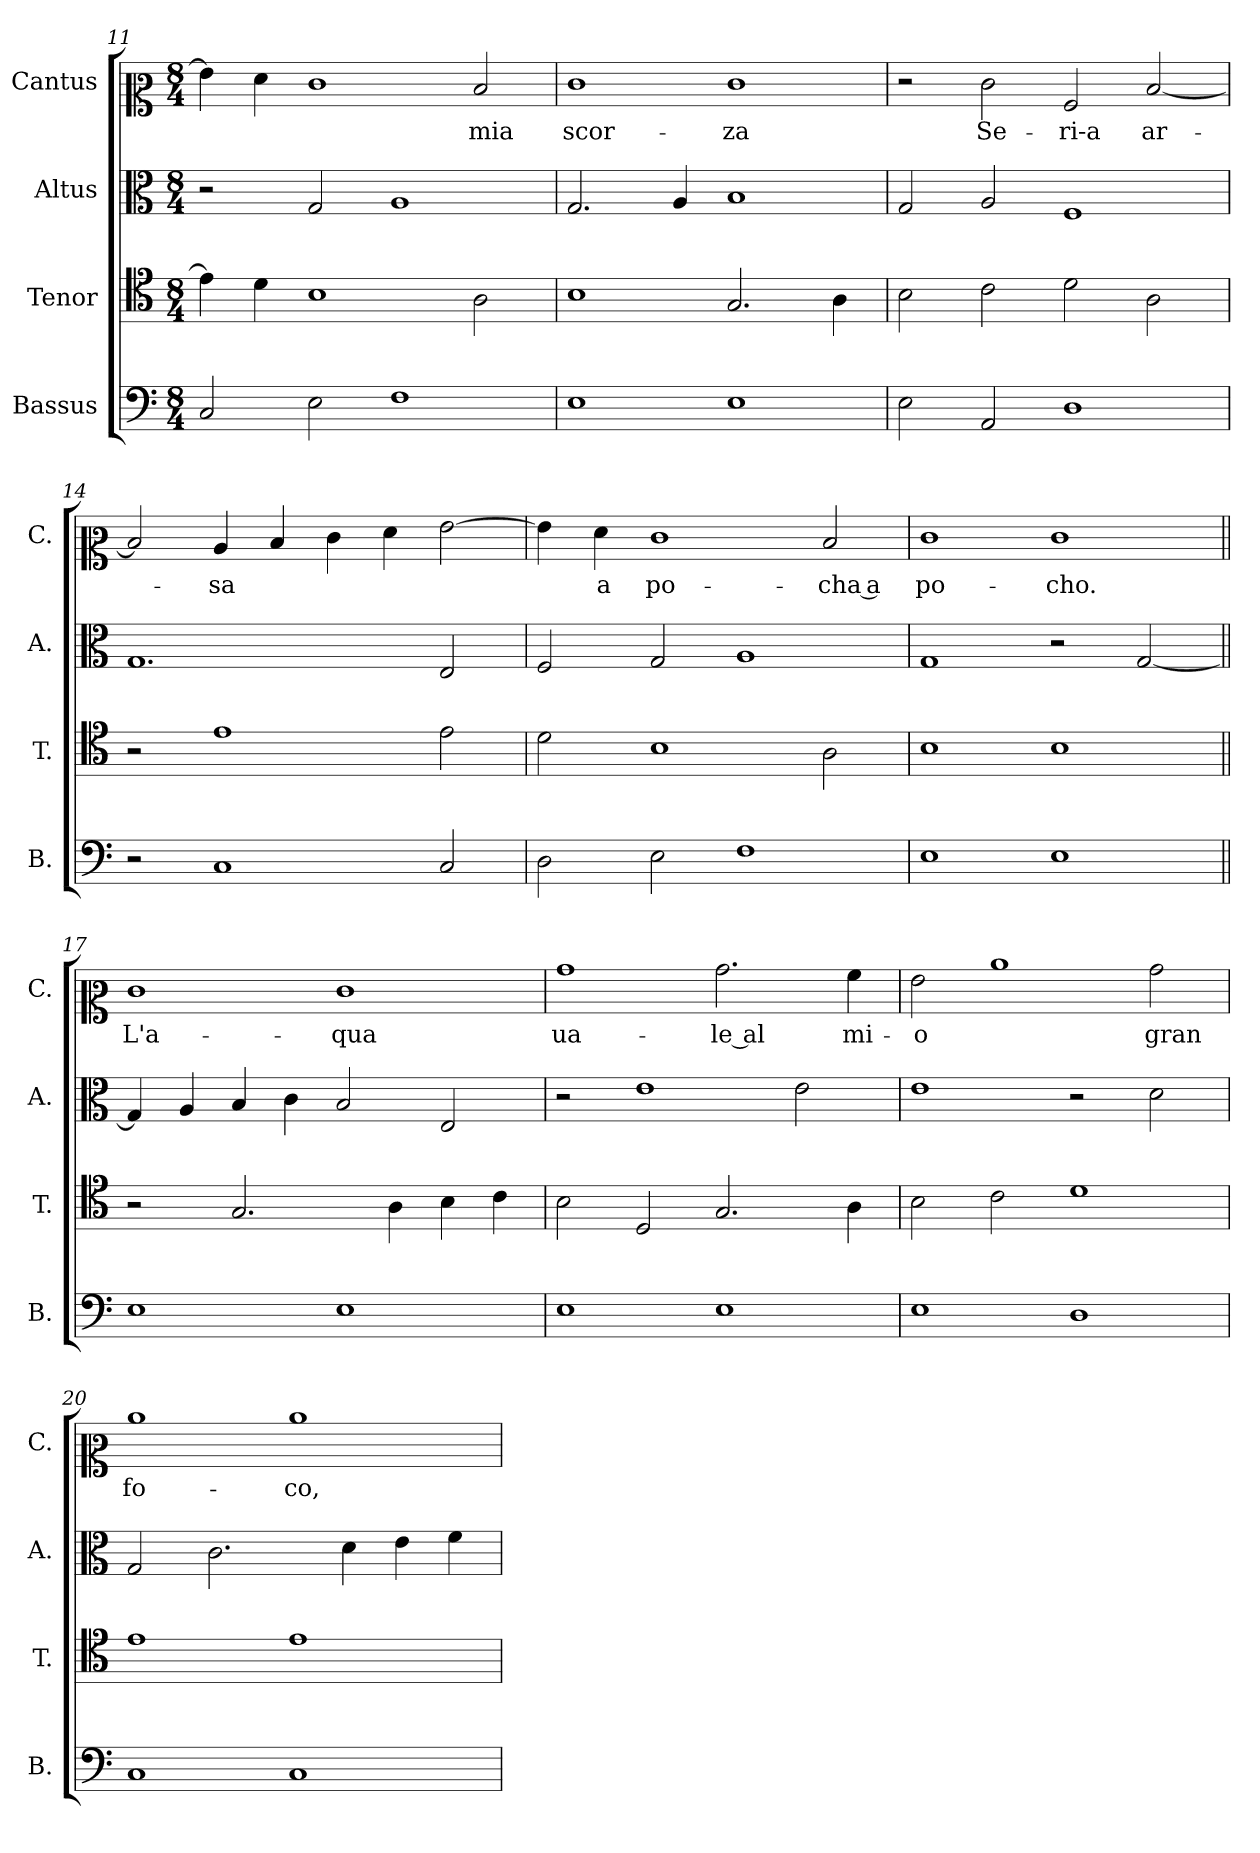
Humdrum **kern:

**kern	**kern	**kern	**kern	**text
*part4	*part3	*part2	*part1	*part1
*staff4	*staff3	*staff2	*staff1	*staff1
*I"Bassus	*I"Tenor	*I"Altus	*I"Cantus	*
*I'B.	*I'T.	*I'A.	*I'C.	*
*clefF4	*clefC4	*clefC3	*clefC2	*
*k[]	*k[]	*k[]	*k[]	*
*M8/4	*M8/4	*M8/4	*M8/4	*
=11	=11	=11	=11	=11
2C/	4e\]	2r	4g\]	.
.	4d\	.	4f\	.
2E\	1B	2G/	1e	.
1F	.	1A	.	.
!	!	!	!	!LO:LY:b
.	2A\	.	2d/	mia
=12	=12	=12	=12	=12
!	!	!	!	!LO:LY:b
1E	1B	2.G/	1e	scor-
.	.	4A/	.	.
!	!	!	!	!LO:LY:b
1E	2.G/	1B	1e	-za
.	4A\	.	.	.
!!LO:LB:g=z
=13	=13	=13	=13	=13
2E\	2B\	2G/	2r	.
!	!	!	!	!LO:LY:b
2AA/	2c\	2A/	2e\	Se-
!	!	!	!	!LO:LY:b
1D	2d\	1F	2A/	-ri-a
!	!	!	!	!LO:LY:b
.	2A\	.	[2d/	ar-
=14	=14	=14	=14	=14
2r	2r	1.G	2d/]	.
!	!	!	!	!LO:LY:b
1C	1e	.	4c/	-sa
.	.	.	4d/	.
.	.	.	4e\	.
.	.	.	4f\	.
2C/	2e\	2E/	[2g\	.
=15	=15	=15	=15	=15
2D\	2d\	2F/	4g\]	.
!	!	!	!	!LO:LY:b
.	.	.	4f\	a
!	!	!	!	!LO:LY:b
2E\	1B	2G/	1e	po-
1F	.	1A	.	.
!	!	!	!	!LO:LY:b
.	2A\	.	2d/	-cha a
=16	=16	=16	=16	=16
!	!	!	!	!LO:LY:b
1E	1B	1G	1e	po-
!	!	!	!	!LO:LY:b
1E	1B	2r	1e	-cho.
.	.	[2G/	.	.
=17||	=17||	=17||	=17||	=17||
!	!	!	!	!LO:LY:b
1E	2r	4G/]	1e	L'a-
.	.	4A/	.	.
.	2.G/	4B/	.	.
.	.	4c\	.	.
!	!	!	!	!LO:LY:b
1E	.	2B/	1e	-qua
.	4A\	.	.	.
.	4B\	2E/	.	.
.	4c\	.	.	.
!!LO:PB:g=z
=18	=18	=18	=18	=18
!	!	!	!	!LO:LY:b
1E	2B\	2r	1b	ua-
.	2D/	1e	.	.
!	!	!	!	!LO:LY:b
1E	2.G/	.	2.b\	-le al
.	.	2e\	.	.
!	!	!	!	!LO:LY:b
.	4A\	.	4a\	mi-
=19	=19	=19	=19	=19
!	!	!	!	!LO:LY:b
1E	2B\	1e	2g\	-o
.	2c\	.	1cc	.
1D	1d	2r	.	.
!	!	!	!	!LO:LY:b
.	.	2d\	2b\	gran
=20	=20	=20	=20	=20
!	!	!	!	!LO:LY:b
1C	1e	2G/	1cc	fo-
.	.	2.c\	.	.
!	!	!	!	!LO:LY:b
1C	1e	.	1cc	-co,
.	.	4d\	.	.
.	.	4e\	.	.
.	.	4f\	.	.
=	=	=	=	=
*-	*-	*-	*-	*-
